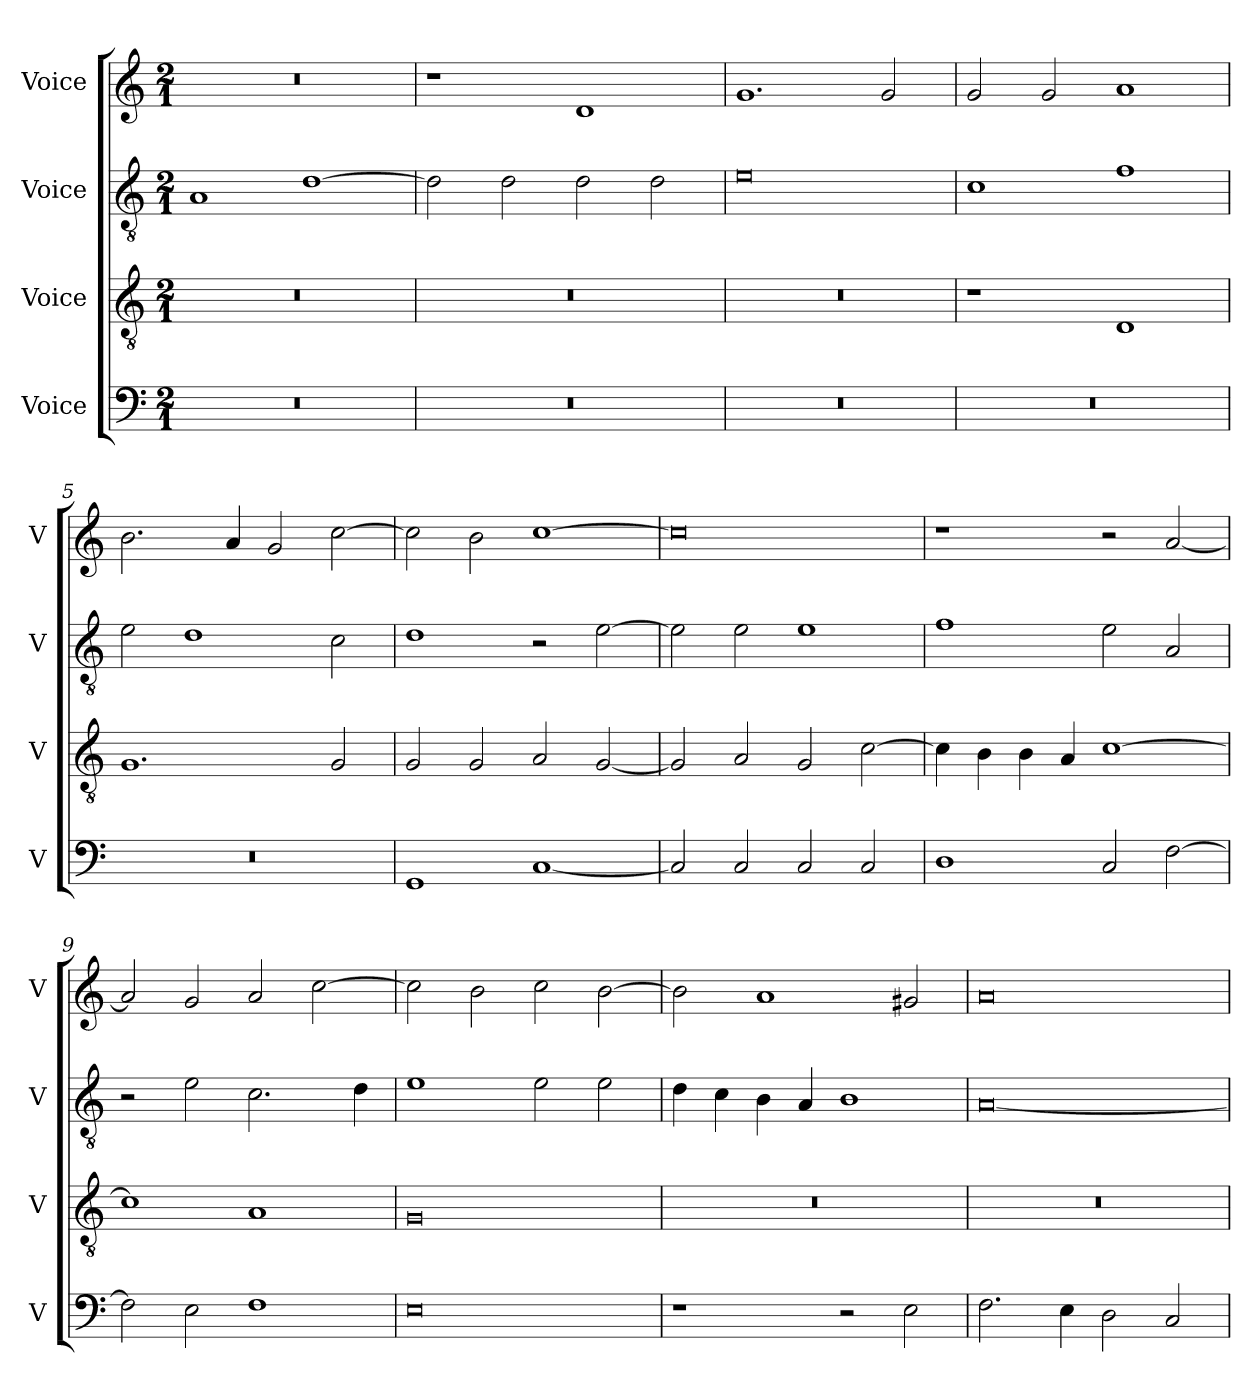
**kern	**kern	**kern	**kern
*part4	*part3	*part2	*part1
*staff4	*staff3	*staff2	*staff1
*I"Voice	*I"Voice	*I"Voice	*I"Voice
*I'V	*I'V	*I'V	*I'V
*clefF4	*clefGv2	*clefGv2	*clefG2
*k[]	*k[]	*k[]	*k[]
*M2/1	*M2/1	*M2/1	*M2/1
=1	=1	=1	=1
0r	0r	1A	0r
.	.	[1d	.
=2	=2	=2	=2
0r	0r	2d\]	1r
.	.	2d\	.
.	.	2d\	1d
.	.	2d\	.
=3	=3	=3	=3
0r	0r	0e	1.g
.	.	.	2g/
=4	=4	=4	=4
0r	1r	1c	2g/
.	.	.	2g/
.	1D	1f	1a
!!LO:LB:g=z
=5	=5	=5	=5
0r	1.G	2e\	2.b\
.	.	1d	.
.	.	.	4a/
.	.	.	2g/
.	2G/	2c\	[2cc\
=6	=6	=6	=6
1GG	2G/	1d	2cc\]
.	2G/	.	2b\
[1C	2A/	2r	[1cc
.	[2G/	[2e\	.
=7	=7	=7	=7
2C/]	2G/]	2e\]	0cc]
2C/	2A/	2e\	.
2C/	2G/	1e	.
2C/	[2c\	.	.
=8	=8	=8	=8
1D	4c\]	1f	1r
.	4B\	.	.
.	4B\	.	.
.	4A/	.	.
2C/	[1c	2e\	2r
[2F\	.	2A/	[2a/
!!LO:LB:g=z
=9	=9	=9	=9
2F\]	1c]	2r	2a/]
2E\	.	2e\	2g/
1F	1A	2.c\	2a/
.	.	.	[2cc\
.	.	4d\	.
=10	=10	=10	=10
0E	0G	1e	2cc\]
.	.	.	2b\
.	.	2e\	2cc\
.	.	2e\	[2b\
=11	=11	=11	=11
1r	0r	4d\	2b\]
.	.	4c\	.
.	.	4B\	1a
.	.	4A/	.
2r	.	1B	.
2E\	.	.	2g#X/
=12	=12	=12	=12
2.F\	0r	[0A	0a
4E\	.	.	.
2D\	.	.	.
2C/	.	.	.
=	=	=	=
*-	*-	*-	*-
